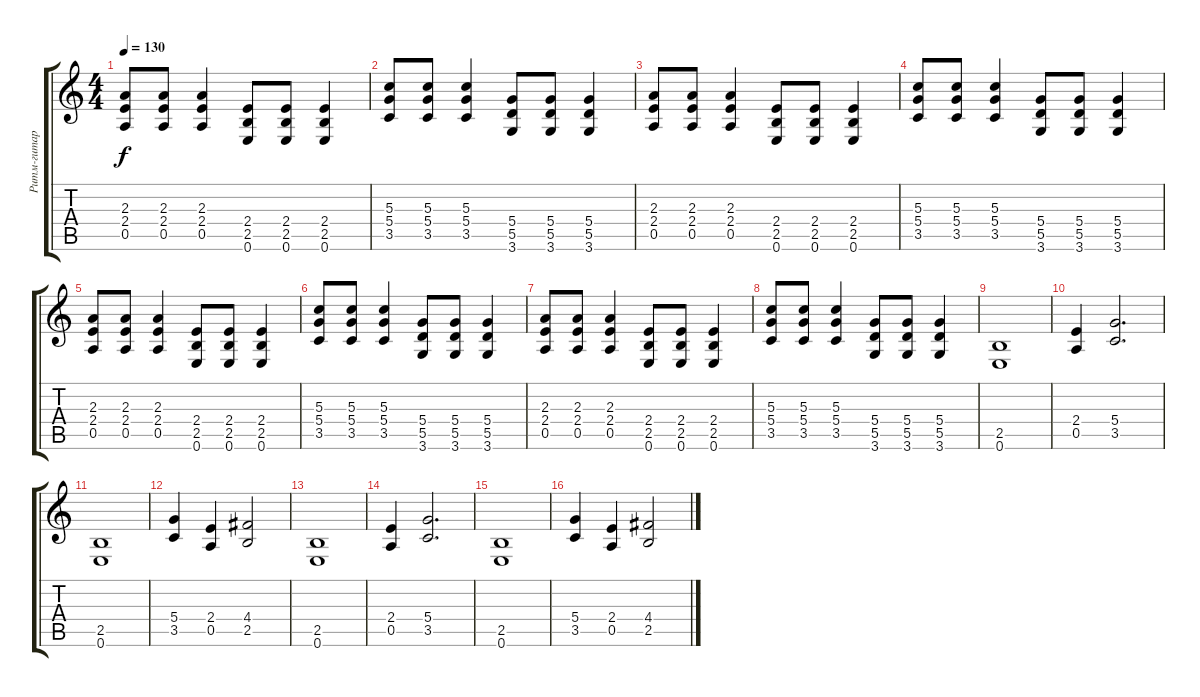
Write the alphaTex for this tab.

\track ("Ритм-гитара (Силеноз)" "Ритм-гитар") {instrument distortionguitar}
\staff {score tabs}
\tuning (E4 B3 G3 D3 A2 E2) {hide}
\ts (4 4)
\tempo 130
\clef g2
\ks c
(2.3 2.4 0.5).8{dy f} (2.3 2.4 0.5).8 (2.3 2.4 0.5).4 (2.4 2.5 0.6).8 (2.4 2.5 0.6).8 (2.4 2.5 0.6).4 |
(5.3 5.4 3.5).8 (5.3 5.4 3.5).8 (5.3 5.4 3.5).4 (5.4 5.5 3.6).8 (5.4 5.5 3.6).8 (5.4 5.5 3.6).4 |
(2.3 2.4 0.5).8 (2.3 2.4 0.5).8 (2.3 2.4 0.5).4 (2.4 2.5 0.6).8 (2.4 2.5 0.6).8 (2.4 2.5 0.6).4 |
(5.3 5.4 3.5).8 (5.3 5.4 3.5).8 (5.3 5.4 3.5).4 (5.4 5.5 3.6).8 (5.4 5.5 3.6).8 (5.4 5.5 3.6).4 |
(2.3 2.4 0.5).8 (2.3 2.4 0.5).8 (2.3 2.4 0.5).4 (2.4 2.5 0.6).8 (2.4 2.5 0.6).8 (2.4 2.5 0.6).4 |
(5.3 5.4 3.5).8 (5.3 5.4 3.5).8 (5.3 5.4 3.5).4 (5.4 5.5 3.6).8 (5.4 5.5 3.6).8 (5.4 5.5 3.6).4 |
(2.3 2.4 0.5).8 (2.3 2.4 0.5).8 (2.3 2.4 0.5).4 (2.4 2.5 0.6).8 (2.4 2.5 0.6).8 (2.4 2.5 0.6).4 |
(5.3 5.4 3.5).8 (5.3 5.4 3.5).8 (5.3 5.4 3.5).4 (5.4 5.5 3.6).8 (5.4 5.5 3.6).8 (5.4 5.5 3.6).4 |
(2.5 0.6).1 |
(2.4 0.5).4 (5.4 3.5).2{d} |
(2.5 0.6).1 |
(5.4 3.5).4 (2.4 0.5).4 (4.4 2.5).2 |
(2.5 0.6).1 |
(2.4 0.5).4 (5.4 3.5).2{d} |
(2.5 0.6).1 |
(5.4 3.5).4 (2.4 0.5).4 (4.4 2.5).2
